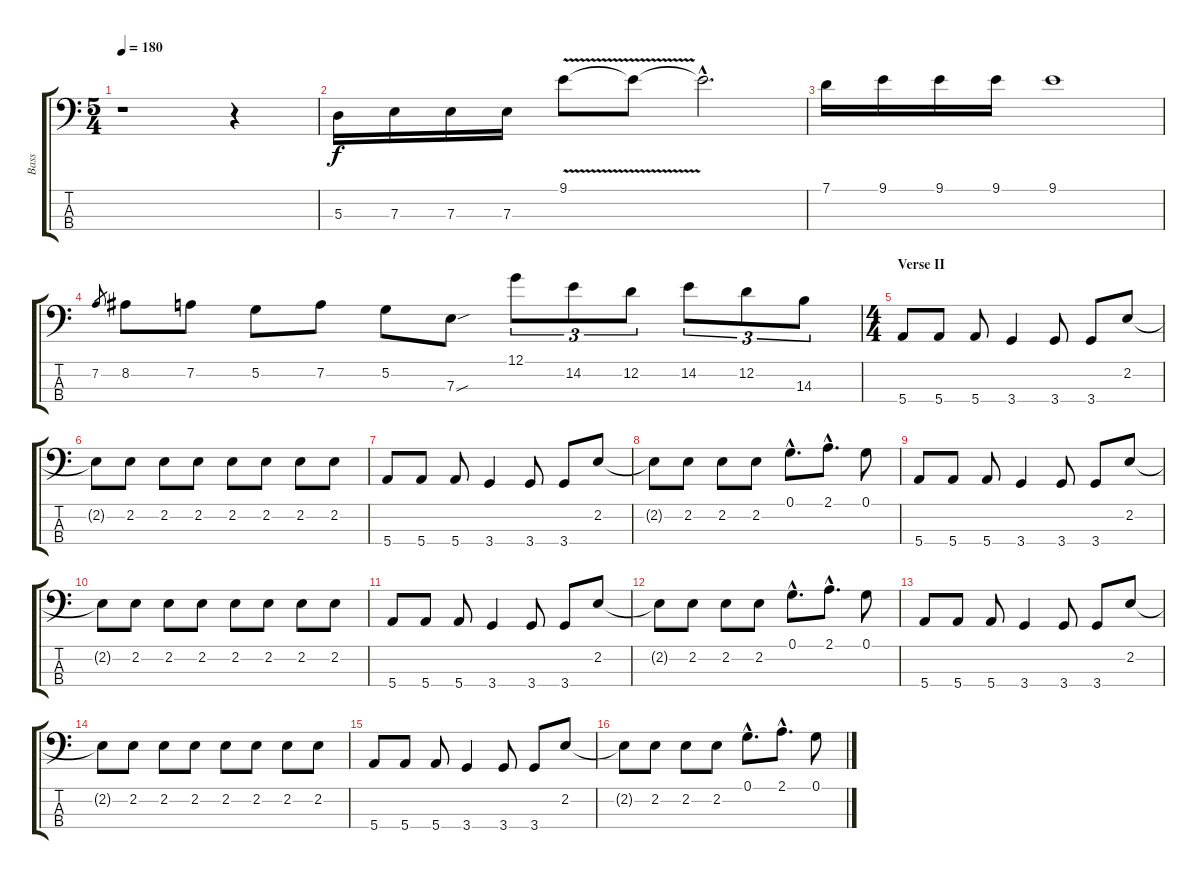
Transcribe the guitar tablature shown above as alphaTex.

\track ("Bass" "Bass") {instrument electricbassfinger}
\staff {score tabs}
\tuning (G2 D2 A1 E1) {hide}
\ts (5 4)
\tempo 180
\clef f4
\ks c
r.1{dy f} r.4 |
5.3.16 7.3.16 7.3.16 7.3.16 9.1{v}.8 9.1{t}.8 9.1{hac t}.2{d} |
7.1.16 9.1.16 9.1.16 9.1.16 9.1.1 |
7.2.8{gr} 8.2.8 7.2.8 5.2.8 7.2.8 5.2.8 7.3{sou}.8 12.1.8{tu (3 2)} 14.2.8{tu (3 2)} 12.2.8{tu (3 2)} 14.2.8{tu (3 2)} 12.2.8{tu (3 2)} 14.3.8{tu (3 2)} |
\ts (4 4)
\section ("" "Verse II")
5.4.8 5.4.8 5.4.8 3.4.4 3.4.8 3.4.8 2.2.8 |
2.2{t}.8 2.2.8 2.2.8 2.2.8 2.2.8 2.2.8 2.2.8 2.2.8 |
5.4.8 5.4.8 5.4.8 3.4.4 3.4.8 3.4.8 2.2.8 |
2.2{t}.8 2.2.8 2.2.8 2.2.8 0.1{hac}.8{d} 2.1{hac}.8{d} 0.1.8 |
5.4.8 5.4.8 5.4.8 3.4.4 3.4.8 3.4.8 2.2.8 |
2.2{t}.8 2.2.8 2.2.8 2.2.8 2.2.8 2.2.8 2.2.8 2.2.8 |
5.4.8 5.4.8 5.4.8 3.4.4 3.4.8 3.4.8 2.2.8 |
2.2{t}.8 2.2.8 2.2.8 2.2.8 0.1{hac}.8{d} 2.1{hac}.8{d} 0.1.8 |
5.4.8 5.4.8 5.4.8 3.4.4 3.4.8 3.4.8 2.2.8 |
2.2{t}.8 2.2.8 2.2.8 2.2.8 2.2.8 2.2.8 2.2.8 2.2.8 |
5.4.8 5.4.8 5.4.8 3.4.4 3.4.8 3.4.8 2.2.8 |
2.2{t}.8 2.2.8 2.2.8 2.2.8 0.1{hac}.8{d} 2.1{hac}.8{d} 0.1.8
